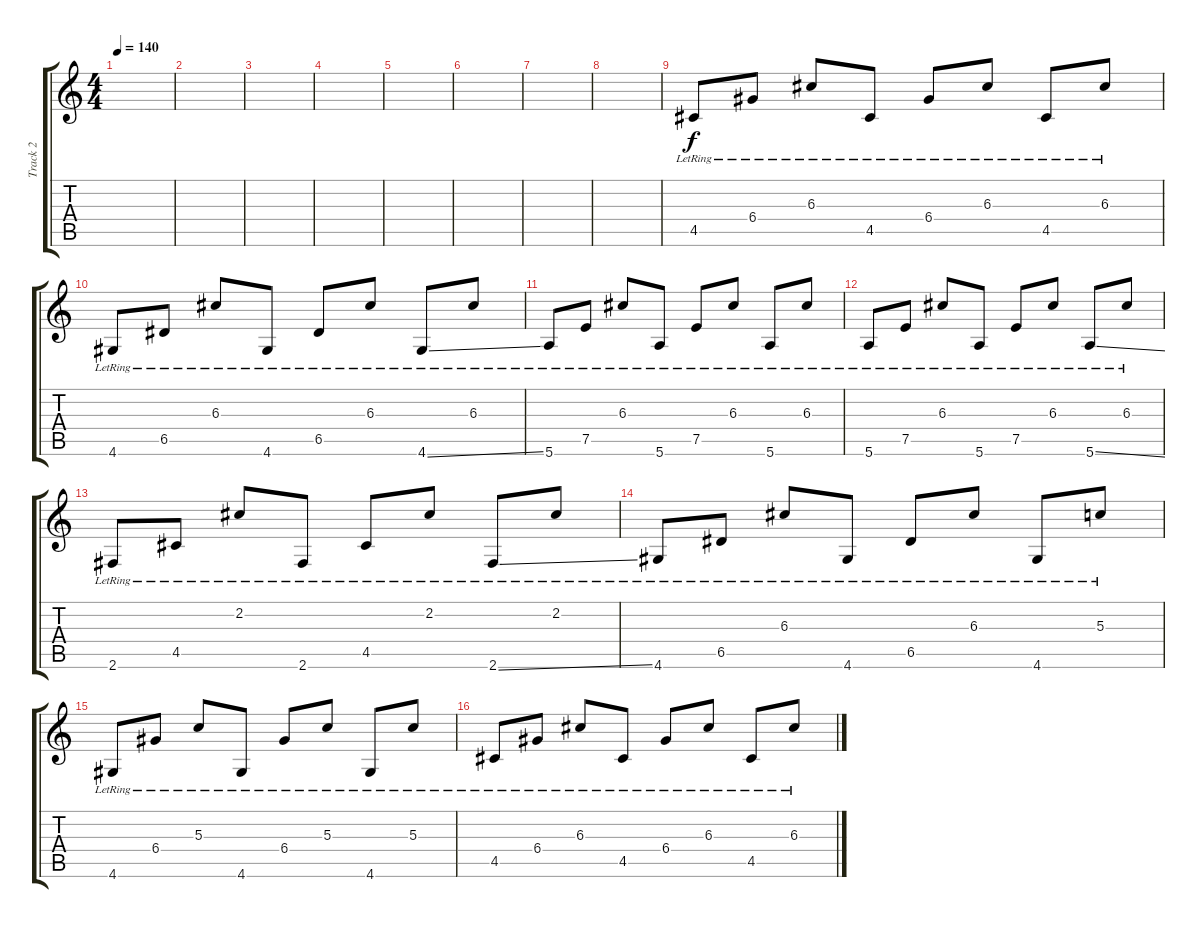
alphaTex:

\track ("Track 2" "Track 2") {instrument acousticguitarsteel}
\staff {score tabs}
\tuning (E4 B3 G3 D3 A2 E2) {hide}
\ts (4 4)
\tempo 140
\clef g2
\ks c
|
|
|
|
|
|
|
|
4.5{lr}.8{volume 16} 6.4{lr}.8 6.3{lr}.8 4.5{lr}.8 6.4{lr}.8 6.3{lr}.8 4.5{lr}.8 6.3{lr}.8 |
4.6{lr}.8 6.5{lr}.8 6.3{lr}.8 4.6{lr}.8 6.5{lr}.8 6.3{lr}.8 4.6{ss lr}.8 6.3{lr}.8 |
5.6{lr}.8 7.5{lr}.8 6.3{lr}.8 5.6{lr}.8 7.5{lr}.8 6.3{lr}.8 5.6{lr}.8 6.3{lr}.8 |
5.6{lr}.8 7.5{lr}.8 6.3{lr}.8 5.6{lr}.8 7.5{lr}.8 6.3{lr}.8 5.6{ss lr}.8 6.3{lr}.8 |
2.6{lr}.8 4.5{lr}.8 2.2{lr}.8 2.6{lr}.8 4.5{lr}.8 2.2{lr}.8 2.6{ss lr}.8 2.2{lr}.8 |
4.6{lr}.8 6.5{lr}.8 6.3{lr}.8 4.6{lr}.8 6.5{lr}.8 6.3{lr}.8 4.6{lr}.8 5.3{lr}.8 |
4.6{lr}.8 6.4{lr}.8 5.3{lr}.8 4.6{lr}.8 6.4{lr}.8 5.3{lr}.8 4.6{lr}.8 5.3{lr}.8 |
4.5{lr}.8 6.4{lr}.8 6.3{lr}.8 4.5{lr}.8 6.4{lr}.8 6.3{lr}.8 4.5{lr}.8 6.3{lr}.8
